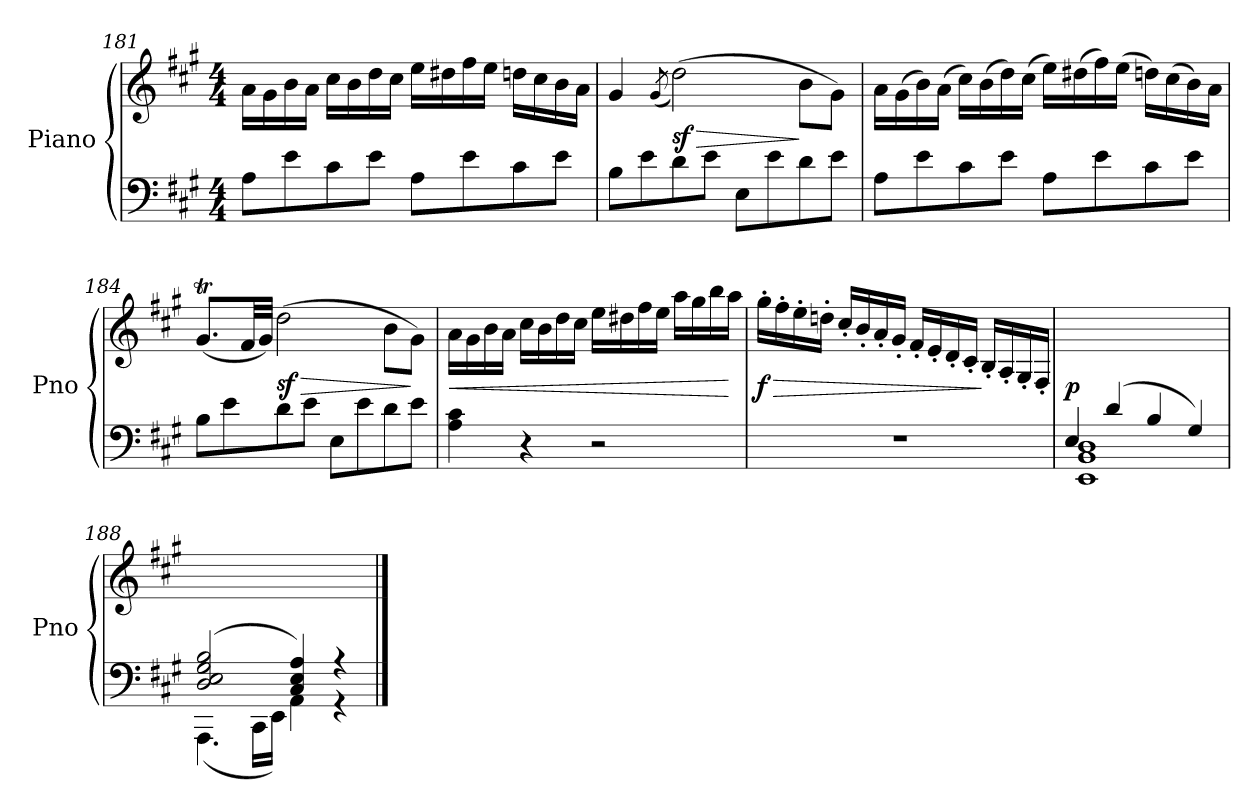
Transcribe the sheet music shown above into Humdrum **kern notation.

**kern	**kern	**dynam
*part1	*part1	*part1
*staff2	*staff1	*staff1/2
*I"Piano	*	*
*I'Pno	*	*
*clefF4	*clefG2	*
*k[f#c#g#]	*k[f#c#g#]	*
*A:	*A:	*
*M4/4	*M4/4	*
=181	=181	=181
8AL	16a\LL	.
.	16g#\	.
8e	16b\	.
.	16a\JJ	.
8c#	16cc#LL	.
.	16b	.
8eJ	16dd	.
.	16cc#JJ	.
8AL	16eeLL	.
.	16dd#X	.
8e	16ff#	.
.	16eeJJ	.
8c#	16ddnLL	.
.	16cc#	.
8eJ	16b	.
.	16aJJ	.
=182	=182	=182
8BL	4g#	.
8e	.	.
.	(<8qg#	.
8d	(2dd)	> sf
8eJ	.	.
8EL	.	.
8e	.	.
8d	8b\L	]
8eJ	8g#\J)	.
=183	=183	=183
8AL	16a\LL	.
.	(16g#\	.
8e	16b\)	.
.	(16a\JJ	.
8c#	16cc#LL)	.
.	(16b	.
8eJ	16dd)	.
.	(16cc#JJ	.
8AL	16eeLL)	.
.	(16dd#X	.
8e	16ff#)	.
.	(16eeJJ	.
8c#	16ddnLL)	.
.	(16cc#	.
8eJ	16b)	.
.	16aJJ	.
=184	=184	=184
8BL	(8.g#tL	.
8e	.	.
.	32f#LL	.
.	32g#JJJ)	.
8d	(2dd	> sf
8eJ	.	.
8EL	.	.
8e	.	.
8d	8b\L	.
8eJ	8g#\J)	]
=185	=185	=185
4A 4c#	16a\LL	<
.	16g#\	.
.	16b\	.
.	16a\JJ	.
4r	16cc#LL	.
.	16b	.
.	16dd	.
.	16cc#JJ	.
2r	16eeLL	.
.	16dd#X	.
.	16ff#	.
.	16eeJJ	.
.	16aaLL	.
.	16gg#	.
.	16bb	.
.	16aaJJ	[
=186	=186	=186
1r	16gg#'LL	> f
.	16ff#'	.
.	16ee'	.
.	16ddn'JJ	.
.	16cc#'LL	.
.	16b'	.
.	16a'	.
.	16g#'JJ	.
.	16f#'LL	.
.	16e'	.
.	16d'	.
.	16c#'JJ	.
.	16B'</LL	]
.	16A'</	.
.	16G#'</	.
.	16F#'</JJ	.
=187	=187	=187
*^	*	*
4E	1EE 1BB 1D	1ryy	p
(4d	.	.	.
4B	.	.	.
4G#)	.	.	.
=188	=188	=188	=188
(2D 2E 2G# 2B	(4.AAA	1ryy	.
.	16CC#LL	.	.
.	16EEJJ)	.	.
4C# 4E 4A)	4AA	.	.
4rA	4rGG	.	.
*v	*v	*	*
==	==	==
*-	*-	*-
